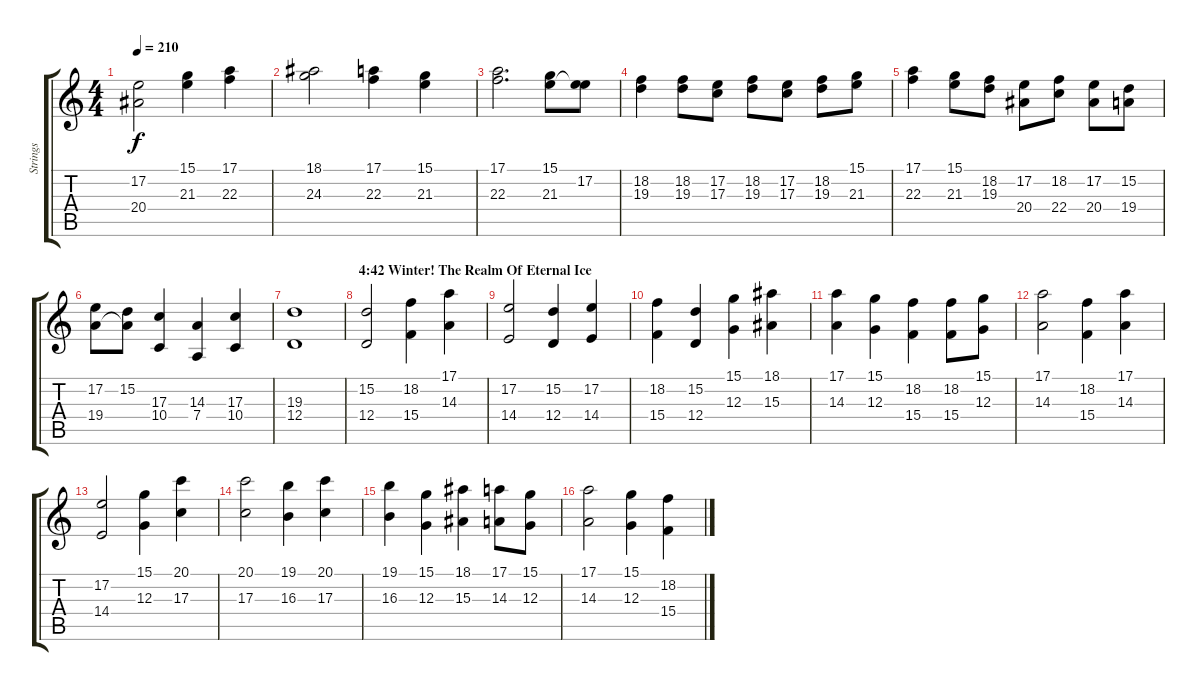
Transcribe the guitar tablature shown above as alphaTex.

\track ("Strings" "Strings") {instrument stringensemble1}
\staff {score tabs}
\tuning (E4 B3 G3 D3 A2 E2) {hide}
\ts (4 4)
\tempo 210
\clef g2
\ks c
(17.2 20.4).2{dy f} (15.1 21.3).4 (17.1 22.3).4 |
(18.1 24.3).2 (17.1 22.3).4 (15.1 21.3).4 |
(17.1 22.3).2{d} (15.1 21.3).8 (17.2 21.3{t}).8 |
(18.2 19.3).4 (18.2 19.3).8 (17.2 17.3).8 (18.2 19.3).8 (17.2 17.3).8 (18.2 19.3).8 (15.1 21.3).8 |
(17.1 22.3).4 (15.1 21.3).8 (18.2 19.3).8 (17.2 20.4).8 (18.2 22.4).8 (17.2 20.4).8 (15.2 19.4).8 |
(17.2 19.4).8 (15.2 19.4{t}).8 (17.3 10.4).4 (14.3 7.4).4 (17.3 10.4).4 |
(19.3 12.4).1 |
\section ("" "4:42 Winter! The Realm Of Eternal Ice")
(15.2 12.4).2 (18.2 15.4).4 (17.1 14.3).4 |
(17.2 14.4).2 (15.2 12.4).4 (17.2 14.4).4 |
(18.2 15.4).4 (15.2 12.4).4 (15.1 12.3).4 (18.1 15.3).4 |
(17.1 14.3).4 (15.1 12.3).4 (18.2 15.4).4 (18.2 15.4).8 (15.1 12.3).8 |
(17.1 14.3).2 (18.2 15.4).4 (17.1 14.3).4 |
(17.2 14.4).2 (15.1 12.3).4 (20.1 17.3).4 |
(20.1 17.3).2 (19.1 16.3).4 (20.1 17.3).4 |
(19.1 16.3).4 (15.1 12.3).4 (18.1 15.3).4 (17.1 14.3).8 (15.1 12.3).8 |
(17.1 14.3).2 (15.1 12.3).4 (18.2 15.4).4
